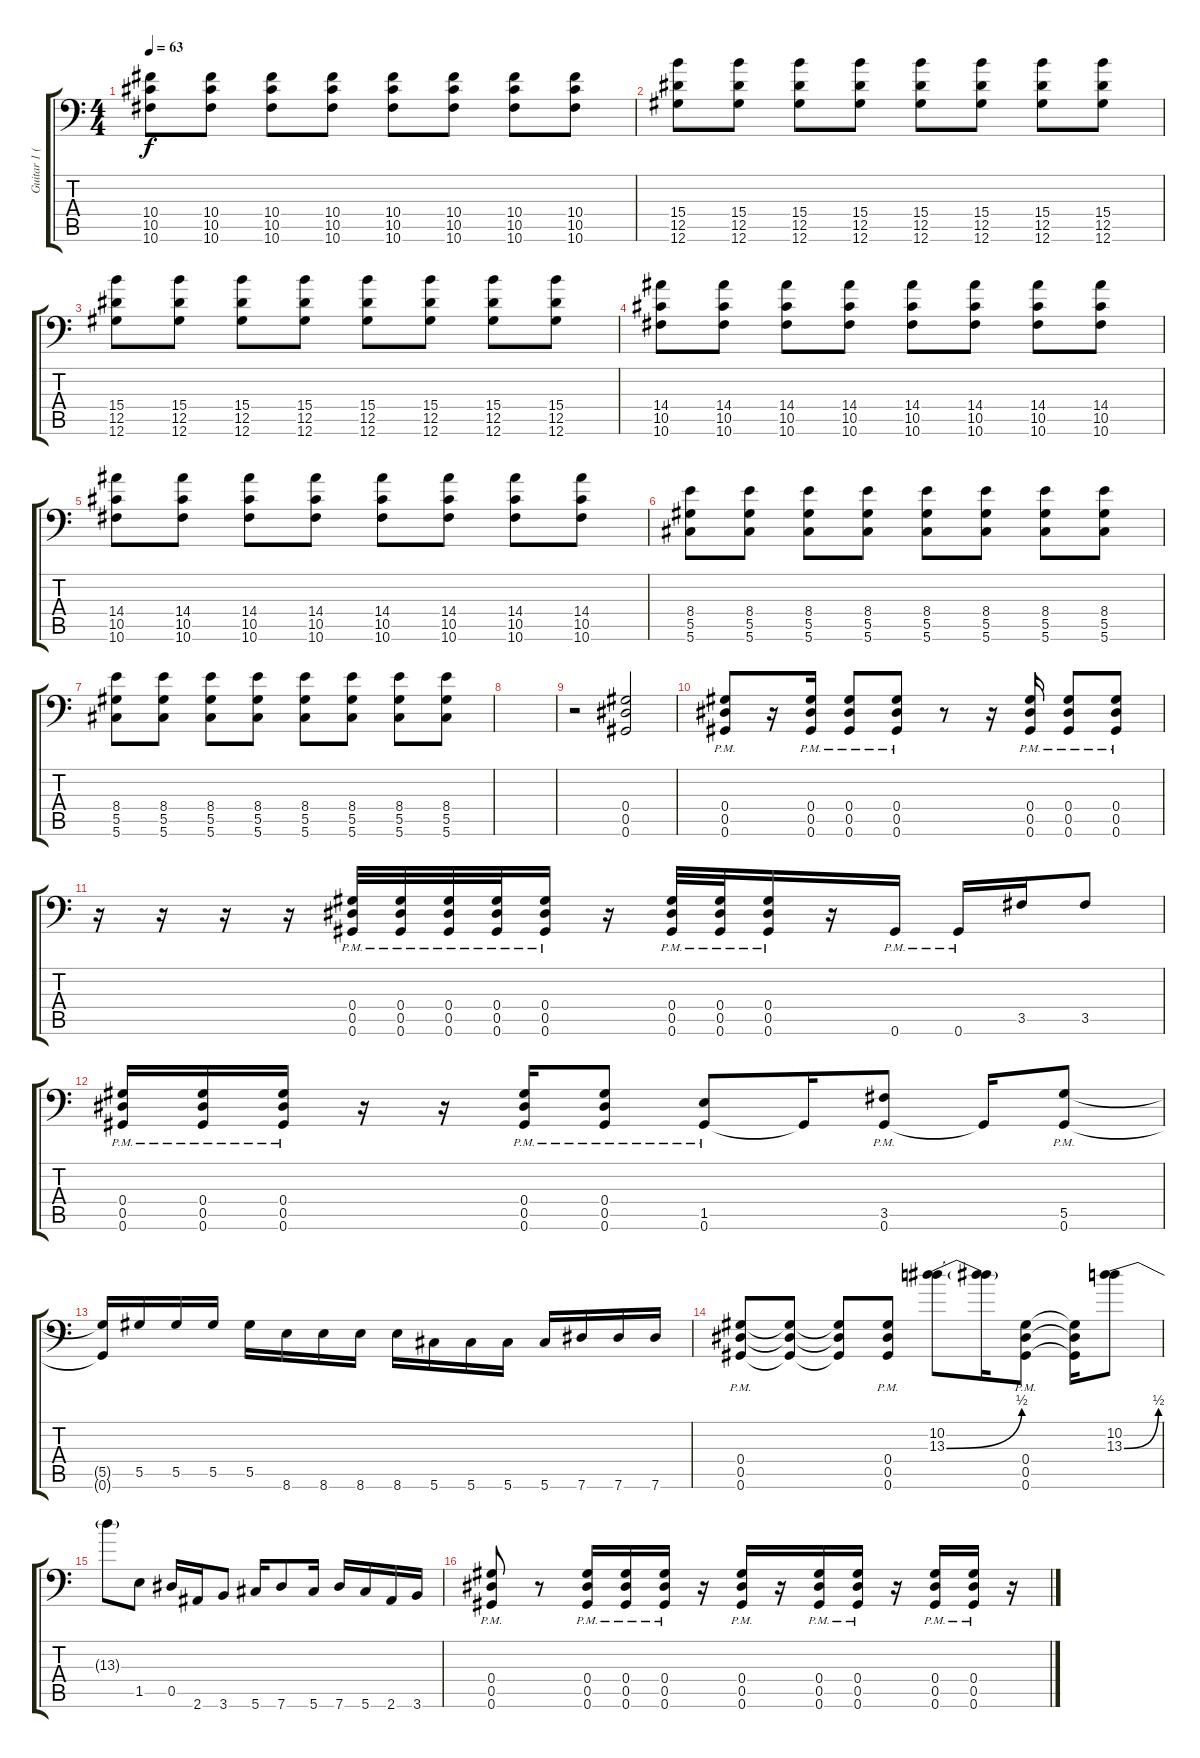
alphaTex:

\track ("Guitar 1 (Drop G#)" "Guitar 1 (") {instrument distortionguitar}
\staff {score tabs}
\tuning (Bb3 F3 Db3 Ab2 Eb2 Ab1) {hide}
\ts (4 4)
\tempo 63
\clef f4
\ks c
(10.4 10.5 10.6).8{dy f} (10.4 10.5 10.6).8 (10.4 10.5 10.6).8 (10.4 10.5 10.6).8 (10.4 10.5 10.6).8 (10.4 10.5 10.6).8 (10.4 10.5 10.6).8 (10.4 10.5 10.6).8 |
(15.4 12.5 12.6).8 (15.4 12.5 12.6).8 (15.4 12.5 12.6).8 (15.4 12.5 12.6).8 (15.4 12.5 12.6).8 (15.4 12.5 12.6).8 (15.4 12.5 12.6).8 (15.4 12.5 12.6).8 |
(15.4 12.5 12.6).8 (15.4 12.5 12.6).8 (15.4 12.5 12.6).8 (15.4 12.5 12.6).8 (15.4 12.5 12.6).8 (15.4 12.5 12.6).8 (15.4 12.5 12.6).8 (15.4 12.5 12.6).8 |
(14.4 10.5 10.6).8 (14.4 10.5 10.6).8 (14.4 10.5 10.6).8 (14.4 10.5 10.6).8 (14.4 10.5 10.6).8 (14.4 10.5 10.6).8 (14.4 10.5 10.6).8 (14.4 10.5 10.6).8 |
(14.4 10.5 10.6).8 (14.4 10.5 10.6).8 (14.4 10.5 10.6).8 (14.4 10.5 10.6).8 (14.4 10.5 10.6).8 (14.4 10.5 10.6).8 (14.4 10.5 10.6).8 (14.4 10.5 10.6).8 |
(8.4 5.5 5.6).8 (8.4 5.5 5.6).8 (8.4 5.5 5.6).8 (8.4 5.5 5.6).8 (8.4 5.5 5.6).8 (8.4 5.5 5.6).8 (8.4 5.5 5.6).8 (8.4 5.5 5.6).8 |
(8.4 5.5 5.6).8 (8.4 5.5 5.6).8 (8.4 5.5 5.6).8 (8.4 5.5 5.6).8 (8.4 5.5 5.6).8 (8.4 5.5 5.6).8 (8.4 5.5 5.6).8 (8.4 5.5 5.6).8 |
|
r.2{volume 0} (0.4 0.5 0.6).2{volume 7} |
(0.4{pm} 0.5{pm} 0.6{pm}).8 r.16 (0.4{pm} 0.5{pm} 0.6{pm}).16 (0.4{pm} 0.5{pm} 0.6{pm}).8 (0.4{pm} 0.5{pm} 0.6{pm}).8 r.8 r.16 (0.4{pm} 0.5{pm} 0.6{pm}).16 (0.4{pm} 0.5{pm} 0.6{pm}).8 (0.4{pm} 0.5{pm} 0.6{pm}).8 |
r.16 r.16 r.16 r.16 (0.4{pm} 0.5{pm} 0.6{pm}).32 (0.4{pm} 0.5{pm} 0.6{pm}).32 (0.4{pm} 0.5{pm} 0.6{pm}).32 (0.4{pm} 0.5{pm} 0.6{pm}).32 (0.4{pm} 0.5{pm} 0.6{pm}).16 r.16 (0.4{pm} 0.5{pm} 0.6{pm}).32 (0.4{pm} 0.5{pm} 0.6{pm}).32 (0.4{pm} 0.5{pm} 0.6{pm}).16 r.16 0.6{pm}.16 0.6{pm}.16 3.5.16 3.5.8 |
(0.4{pm} 0.5{pm} 0.6{pm}).16 (0.4{pm} 0.5{pm} 0.6{pm}).16 (0.4{pm} 0.5{pm} 0.6{pm}).16 r.16 r.16 (0.4{pm} 0.5{pm} 0.6{pm}).16 (0.4{pm} 0.5{pm} 0.6{pm}).8 (1.5{pm} 0.6{pm}).8 0.6{t}.16 (3.5{pm} 0.6{pm}).8 0.6{t}.16 (5.5{pm} 0.6{pm}).8 |
(5.5{t} 0.6{t}).16 5.5.16 5.5.16 5.5.16 5.5.16 8.6.16 8.6.16 8.6.16 8.6.16 5.6.16 5.6.16 5.6.16 5.6.16 7.6.16 7.6.16 7.6.16 |
(0.4{pm} 0.5{pm} 0.6{pm}).8 (0.4{t} 0.5{t} 0.6{t}).8 (0.4{t} 0.5{t} 0.6{t}).8 (0.4{pm} 0.5{pm} 0.6{pm}).8 (10.2 13.3{be (bend 0 0 60 2)}).8 (10.2{t} 13.3{t}).16 (0.4{pm} 0.5{pm} 0.6{pm}).8 (0.4{t} 0.5{t} 0.6{t}).16 (10.2 13.3{be (bend 0 0 60 2)}).8 |
13.3{t}.8 1.5.8 0.5.16 2.6.16 3.6.8 5.6.16 7.6.8 5.6.16 7.6.16 5.6.16 2.6.16 3.6.16 |
(0.4{pm} 0.5{pm} 0.6{pm}).8 r.8 (0.4{pm} 0.5{pm} 0.6{pm}).16 (0.4{pm} 0.5{pm} 0.6{pm}).16 (0.4{pm} 0.5{pm} 0.6{pm}).16 r.16 (0.4{pm} 0.5{pm} 0.6{pm}).16 r.16 (0.4{pm} 0.5{pm} 0.6{pm}).16 (0.4{pm} 0.5{pm} 0.6{pm}).16 r.16 (0.4{pm} 0.5{pm} 0.6{pm}).16 (0.4{pm} 0.5{pm} 0.6{pm}).16 r.16
